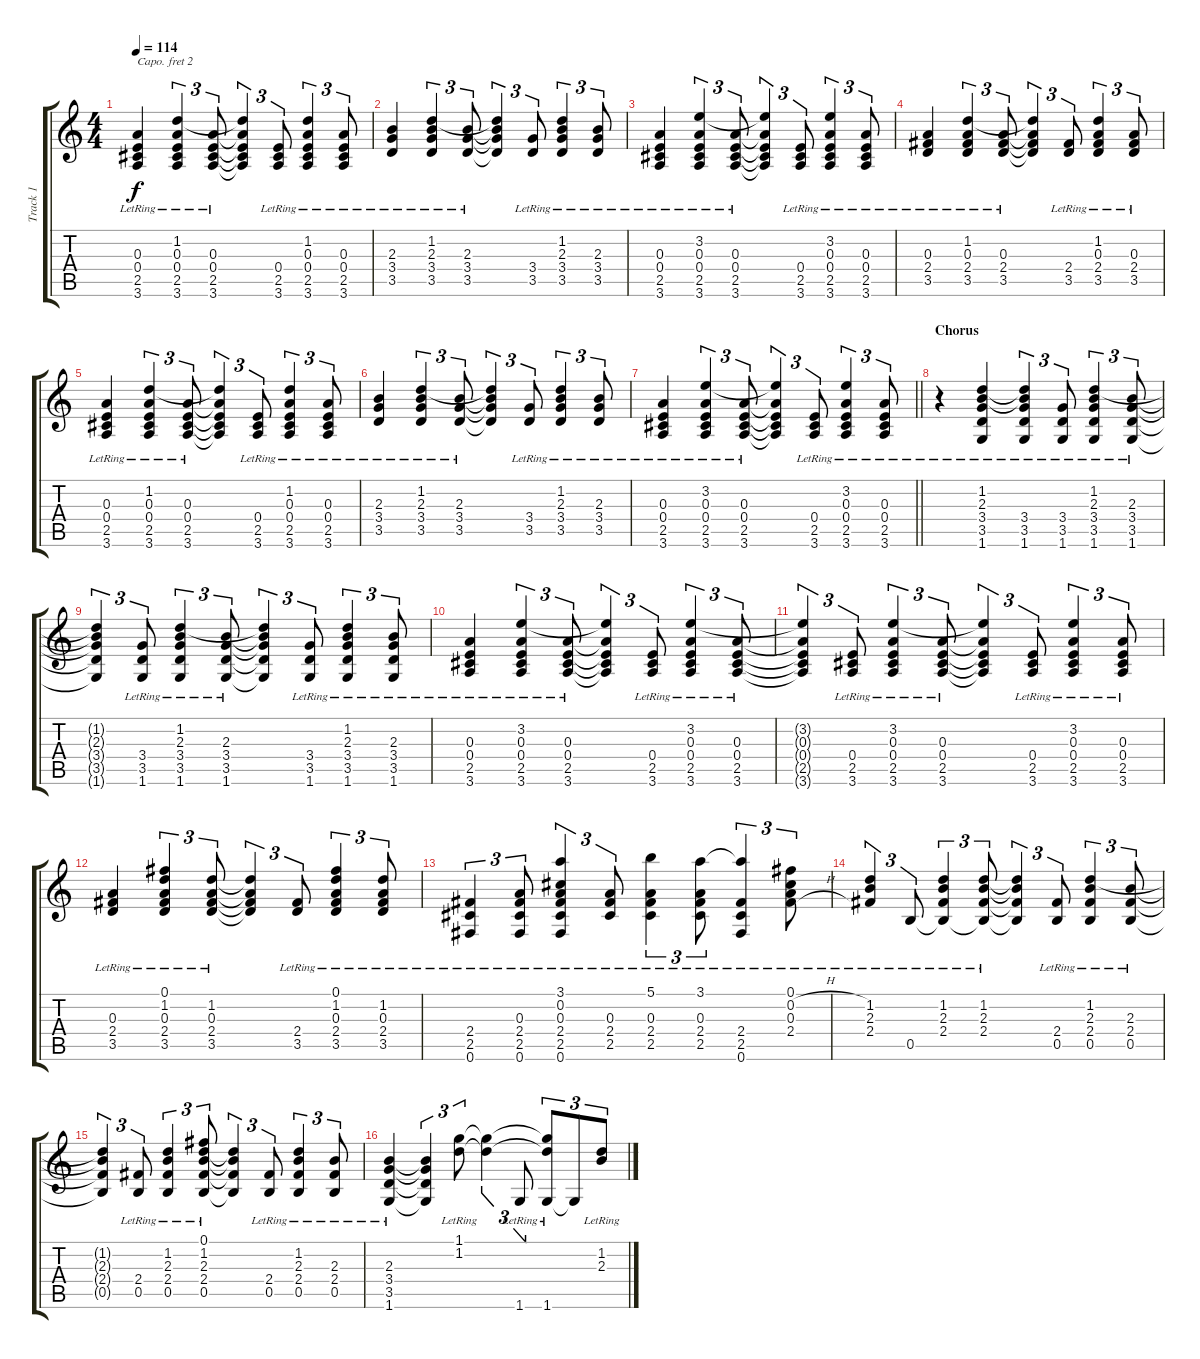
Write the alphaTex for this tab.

\track ("Track 1" "Track 1") {instrument acousticguitarsteel}
\staff {score tabs}
\capo 2
\tuning (E4 B3 G3 D3 A2 E2) {hide}
\ts (4 4)
\tempo 114
\clef g2
\ks c
(0.3{lr} 0.4{lr} 2.5{lr} 3.6).4{dy f} (1.2{lr} 0.3{lr} 0.4{lr} 2.5{lr} 3.6).4{tu (3 2)} (0.3{lr} 0.4{lr} 2.5{lr} 3.6).8{tu (3 2)} (1.2{t} 0.3{t} 0.4{t} 2.5{t} 3.6{t}).4{tu (3 2)} (0.4{lr} 2.5{lr} 3.6).8{tu (3 2)} (1.2{lr} 0.3{lr} 0.4{lr} 2.5{lr} 3.6).4{tu (3 2)} (0.3{lr} 0.4{lr} 2.5{lr} 3.6).8{tu (3 2)} |
(2.3{lr} 3.4{lr} 3.5{lr}).4 (1.2{lr} 2.3{lr} 3.4{lr} 3.5{lr}).4{tu (3 2)} (2.3{lr} 3.4{lr} 3.5{lr}).8{tu (3 2)} (1.2{t} 2.3{t} 3.4{t} 3.5{t}).4{tu (3 2)} (3.4{lr} 3.5{lr}).8{tu (3 2)} (1.2{lr} 2.3{lr} 3.4{lr} 3.5{lr}).4{tu (3 2)} (2.3{lr} 3.4{lr} 3.5{lr}).8{tu (3 2)} |
(0.3{lr} 0.4{lr} 2.5{lr} 3.6).4 (3.2{lr} 0.3{lr} 0.4{lr} 2.5{lr} 3.6).4{tu (3 2)} (0.3{lr} 0.4{lr} 2.5{lr} 3.6).8{tu (3 2)} (3.2{t} 0.3{t} 0.4{t} 2.5{t} 3.6{t}).4{tu (3 2)} (0.4{lr} 2.5{lr} 3.6).8{tu (3 2)} (3.2{lr} 0.3{lr} 0.4{lr} 2.5{lr} 3.6).4{tu (3 2)} (0.3{lr} 0.4{lr} 2.5{lr} 3.6).8{tu (3 2)} |
(0.3{lr} 2.4{lr} 3.5{lr}).4 (1.2{lr} 0.3{lr} 2.4{lr} 3.5{lr}).4{tu (3 2)} (0.3{lr} 2.4{lr} 3.5{lr}).8{tu (3 2)} (1.2{t} 0.3{t} 2.4{t} 3.5{t}).4{tu (3 2)} (2.4{lr} 3.5{lr}).8{tu (3 2)} (1.2{lr} 0.3{lr} 2.4{lr} 3.5{lr}).4{tu (3 2)} (0.3{lr} 2.4{lr} 3.5{lr}).8{tu (3 2)} |
(0.3{lr} 0.4{lr} 2.5{lr} 3.6).4 (1.2{lr} 0.3{lr} 0.4{lr} 2.5{lr} 3.6).4{tu (3 2)} (0.3{lr} 0.4{lr} 2.5{lr} 3.6).8{tu (3 2)} (1.2{t} 0.3{t} 0.4{t} 2.5{t} 3.6{t}).4{tu (3 2)} (0.4{lr} 2.5{lr} 3.6).8{tu (3 2)} (1.2{lr} 0.3{lr} 0.4{lr} 2.5{lr} 3.6).4{tu (3 2)} (0.3{lr} 0.4{lr} 2.5{lr} 3.6).8{tu (3 2)} |
(2.3{lr} 3.4{lr} 3.5{lr}).4 (1.2{lr} 2.3{lr} 3.4{lr} 3.5{lr}).4{tu (3 2)} (2.3{lr} 3.4{lr} 3.5{lr}).8{tu (3 2)} (1.2{t} 2.3{t} 3.4{t} 3.5{t}).4{tu (3 2)} (3.4{lr} 3.5{lr}).8{tu (3 2)} (1.2{lr} 2.3{lr} 3.4{lr} 3.5{lr}).4{tu (3 2)} (2.3{lr} 3.4{lr} 3.5{lr}).8{tu (3 2)} |
\barLineRight lightlight
(0.3{lr} 0.4{lr} 2.5{lr} 3.6).4 (3.2{lr} 0.3{lr} 0.4{lr} 2.5{lr} 3.6).4{tu (3 2)} (0.3{lr} 0.4{lr} 2.5{lr} 3.6).8{tu (3 2)} (3.2{t} 0.3{t} 0.4{t} 2.5{t} 3.6{t}).4{tu (3 2)} (0.4{lr} 2.5{lr} 3.6).8{tu (3 2)} (3.2{lr} 0.3{lr} 0.4{lr} 2.5{lr} 3.6).4{tu (3 2)} (0.3{lr} 0.4{lr} 2.5{lr} 3.6).8{tu (3 2)} |
\section ("" "Chorus")
r.4 (1.2{lr} 2.3{lr} 3.4{lr} 3.5{lr} 1.6{lr}).4 (1.2{t} 2.3{t} 3.4{lr} 3.5{lr} 1.6{lr}).4{tu (3 2)} (3.4{lr} 3.5{lr} 1.6{lr}).8{tu (3 2)} (1.2{lr} 2.3{lr} 3.4{lr} 3.5{lr} 1.6{lr}).4{tu (3 2)} (2.3{lr} 3.4{lr} 3.5{lr} 1.6{lr}).8{tu (3 2)} |
(1.2{t} 2.3{t} 3.4{t} 3.5{t} 1.6{t}).4{tu (3 2)} (3.4{lr} 3.5{lr} 1.6{lr}).8{tu (3 2)} (1.2{lr} 2.3{lr} 3.4{lr} 3.5{lr} 1.6{lr}).4{tu (3 2)} (2.3{lr} 3.4{lr} 3.5{lr} 1.6{lr}).8{tu (3 2)} (1.2{t} 2.3{t} 3.4{t} 3.5{t} 1.6{t}).4{tu (3 2)} (3.4{lr} 3.5{lr} 1.6{lr}).8{tu (3 2)} (1.2{lr} 2.3{lr} 3.4{lr} 3.5{lr} 1.6{lr}).4{tu (3 2)} (2.3{lr} 3.4{lr} 3.5{lr} 1.6{lr}).8{tu (3 2)} |
(0.3{lr} 0.4{lr} 2.5{lr} 3.6).4 (3.2{lr} 0.3{lr} 0.4{lr} 2.5{lr} 3.6).4{tu (3 2)} (0.3{lr} 0.4{lr} 2.5{lr} 3.6).8{tu (3 2)} (3.2{t} 0.3{t} 0.4{t} 2.5{t} 3.6{t}).4{tu (3 2)} (0.4{lr} 2.5{lr} 3.6).8{tu (3 2)} (3.2{lr} 0.3{lr} 0.4{lr} 2.5{lr} 3.6).4{tu (3 2)} (0.3{lr} 0.4{lr} 2.5{lr} 3.6).8{tu (3 2)} |
(3.2{t} 0.3{t} 0.4{t} 2.5{t} 3.6{t}).4{tu (3 2)} (0.4{lr} 2.5{lr} 3.6).8{tu (3 2)} (3.2{lr} 0.3{lr} 0.4{lr} 2.5{lr} 3.6).4{tu (3 2)} (0.3{lr} 0.4{lr} 2.5{lr} 3.6).8{tu (3 2)} (3.2{t} 0.3{t} 0.4{t} 2.5{t} 3.6{t}).4{tu (3 2)} (0.4{lr} 2.5{lr} 3.6).8{tu (3 2)} (3.2{lr} 0.3{lr} 0.4{lr} 2.5{lr} 3.6).4{tu (3 2)} (0.3{lr} 0.4{lr} 2.5{lr} 3.6).8{tu (3 2)} |
(0.3{lr} 2.4{lr} 3.5{lr}).4 (0.1{lr} 1.2{lr} 0.3{lr} 2.4{lr} 3.5{lr}).4{tu (3 2)} (1.2{lr} 0.3{lr} 2.4{lr} 3.5{lr}).8{tu (3 2)} (1.2{t} 0.3{t} 2.4{t} 3.5{t}).4{tu (3 2)} (2.4{lr} 3.5{lr}).8{tu (3 2)} (0.1{lr} 1.2{lr} 0.3{lr} 2.4{lr} 3.5{lr}).4{tu (3 2)} (1.2{lr} 0.3{lr} 2.4{lr} 3.5{lr}).8{tu (3 2)} |
(2.4{lr} 2.5{lr} 0.6{lr}).4{tu (3 2)} (0.3{lr} 2.4{lr} 2.5{lr} 0.6{lr}).8{tu (3 2)} (3.1{lr} 0.2{lr} 0.3 2.4{lr} 2.5{lr} 0.6{lr}).4{tu (3 2)} (0.3 2.4{lr} 2.5{lr}).8{tu (3 2)} (5.1{lr} 0.3{lr} 2.4{lr} 2.5).4{tu (3 2)} (3.1{lr} 0.3{lr} 2.4{lr} 2.5{lr}).8{tu (3 2)} (3.1{t} 2.4{lr} 2.5{lr} 0.6{lr}).4{tu (3 2)} (0.1{lr} 0.2{h} 0.3{h} 2.4{h}).8{tu (3 2)} |
(1.2{lr} 2.3{lr} 2.4{lr}).4{tu (3 2)} 0.5{lr}.8{tu (3 2)} (1.2{lr} 2.3{lr} 2.4{lr} 0.5{t}).4{tu (3 2)} (1.2{lr} 2.3{lr} 2.4{lr} 0.5{t}).8{tu (3 2)} (1.2{t} 2.3{t} 2.4{t} 0.5{t}).4{tu (3 2)} (2.4{lr} 0.5{lr}).8{tu (3 2)} (1.2{lr} 2.3{lr} 2.4{lr} 0.5{lr}).4{tu (3 2)} (2.3{lr} 2.4{lr} 0.5{lr}).8{tu (3 2)} |
(1.2{t} 2.3{t} 2.4{t} 0.5{t}).4{tu (3 2)} (2.4{lr} 0.5{lr}).8{tu (3 2)} (1.2{lr} 2.3{lr} 2.4{lr} 0.5{lr}).4{tu (3 2)} (0.1{lr} 1.2{lr} 2.3{lr} 2.4{lr} 0.5{lr}).8{tu (3 2)} (1.2{t} 2.3{t} 2.4{t} 0.5{t}).4{tu (3 2)} (2.4{lr} 0.5{lr}).8{tu (3 2)} (1.2{lr} 2.3{lr} 2.4{lr} 0.5{lr}).4{tu (3 2)} (2.3{lr} 2.4{lr} 0.5{lr}).8{tu (3 2)} |
(2.3{lr} 3.4{lr} 3.5{lr} 1.6{lr}).4 (2.3{t} 3.4{t} 3.5{t} 1.6{t}).4{tu (3 2)} (1.1{lr} 1.2{lr}).8{tu (3 2)} (1.1{t} 1.2{t}).4{tu (3 2)} 1.6{lr}.8{tu (3 2)} (1.1{t} 1.2{t} 1.6{lr}).8{tu (3 2)} 1.6{t}.8{tu (3 2)} (1.2{lr} 2.3{lr}).8{tu (3 2)}
